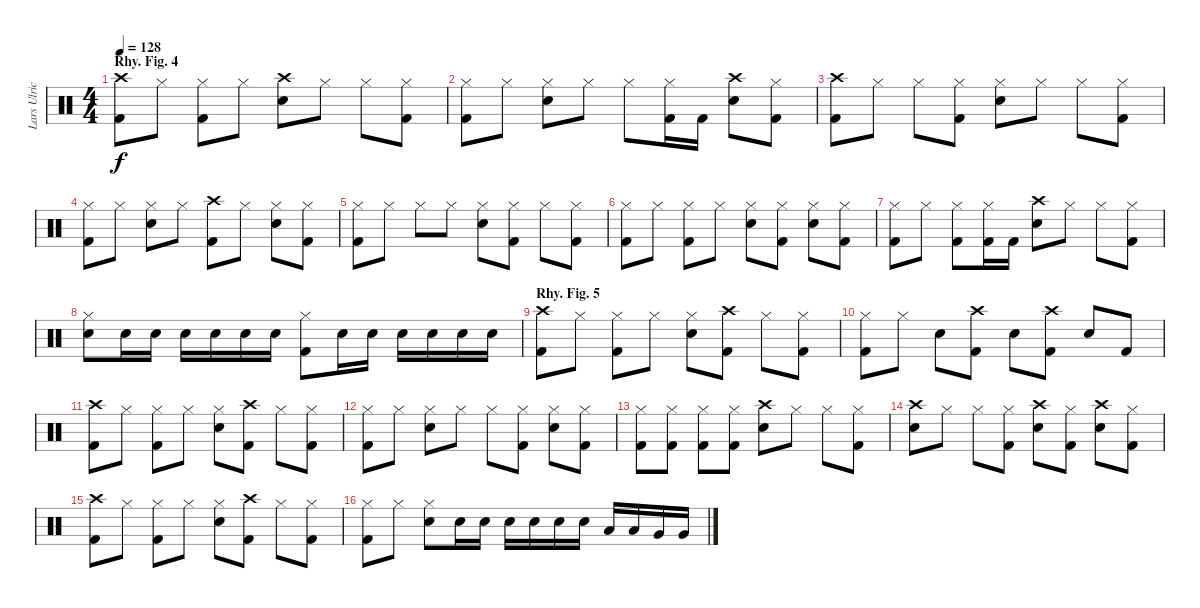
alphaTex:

\track ("Lars Ulrich (Drums)" "Lars Ulric") {instrument percussion}
\staff {score}
\articulation defaults
\ts (4 4)
\section ("" "Rhy. Fig. 4")
\tempo 128
\clef neutral
\ks c
("Crash high (hit)" "Kick (hit) 2").8{dy f} "Hi-Hat (closed)".8 ("Hi-Hat (closed)" "Kick (hit) 2").8 "Hi-Hat (closed)".8 ("Crash high (hit)" "Electric Snare (hit)").8 "Hi-Hat (closed)".8 "Hi-Hat (closed)".8 ("Hi-Hat (closed)" "Kick (hit) 2").8 |
("Hi-Hat (closed)" "Kick (hit) 2").8 "Hi-Hat (closed)".8 ("Hi-Hat (closed)" "Electric Snare (hit)").8 "Hi-Hat (closed)".8 "Hi-Hat (closed)".8 ("Hi-Hat (closed)" "Kick (hit) 2").16 "Kick (hit) 2".16 ("Crash high (hit)" "Electric Snare (hit)").8 ("Hi-Hat (closed)" "Kick (hit) 2").8 |
("Crash high (hit)" "Kick (hit) 2").8 "Hi-Hat (closed)".8 "Hi-Hat (closed)".8 ("Hi-Hat (closed)" "Kick (hit) 2").8 ("Hi-Hat (closed)" "Electric Snare (hit)").8 "Hi-Hat (closed)".8 "Hi-Hat (closed)".8 ("Hi-Hat (closed)" "Kick (hit) 2").8 |
("Hi-Hat (closed)" "Kick (hit) 2").8 "Hi-Hat (closed)".8 ("Hi-Hat (closed)" "Electric Snare (hit)").8 "Hi-Hat (closed)".8 ("Crash high (hit)" "Kick (hit) 2").8 "Hi-Hat (closed)".8 ("Hi-Hat (closed)" "Electric Snare (hit)").8 ("Hi-Hat (closed)" "Kick (hit) 2").8 |
("Hi-Hat (closed)" "Kick (hit) 2").8 "Hi-Hat (closed)".8 "Hi-Hat (closed)".8 "Hi-Hat (closed)".8 ("Hi-Hat (closed)" "Electric Snare (hit)").8 ("Hi-Hat (closed)" "Kick (hit) 2").8 "Hi-Hat (closed)".8 ("Hi-Hat (closed)" "Kick (hit) 2").8 |
("Hi-Hat (closed)" "Kick (hit) 2").8 "Hi-Hat (closed)".8 ("Hi-Hat (closed)" "Kick (hit) 2").8 "Hi-Hat (closed)".8 ("Hi-Hat (closed)" "Electric Snare (hit)").8 ("Hi-Hat (closed)" "Kick (hit) 2").8 ("Hi-Hat (closed)" "Electric Snare (hit)").8 ("Hi-Hat (closed)" "Kick (hit) 2").8 |
("Hi-Hat (closed)" "Kick (hit) 2").8 "Hi-Hat (closed)".8 ("Hi-Hat (closed)" "Kick (hit) 2").8 ("Hi-Hat (closed)" "Kick (hit) 2").16 "Kick (hit) 2".16 ("Crash high (hit)" "Electric Snare (hit)").8 "Hi-Hat (closed)".8 "Hi-Hat (closed)".8 ("Hi-Hat (closed)" "Kick (hit) 2").8 |
("Hi-Hat (closed)" "Electric Snare (hit)").8 "Electric Snare (hit)".16 "Electric Snare (hit)".16 "Electric Snare (hit)".16 "Electric Snare (hit)".16 "Electric Snare (hit)".16 "Electric Snare (hit)".16 ("Hi-Hat (closed)" "Kick (hit) 2").8 "Electric Snare (hit)".16 "Electric Snare (hit)".16 "Electric Snare (hit)".16 "Electric Snare (hit)".16 "Electric Snare (hit)".16 "Electric Snare (hit)".16 |
\section ("" "Rhy. Fig. 5")
("Crash high (hit)" "Kick (hit) 2").8 "Hi-Hat (closed)".8 ("Hi-Hat (closed)" "Kick (hit) 2").8 "Hi-Hat (closed)".8 ("Hi-Hat (closed)" "Electric Snare (hit)").8 ("Crash high (hit)" "Kick (hit) 2").8 "Hi-Hat (closed)".8 ("Hi-Hat (closed)" "Kick (hit) 2").8 |
("Hi-Hat (closed)" "Kick (hit) 2").8 "Hi-Hat (closed)".8 "Electric Snare (hit)".8 ("Crash high (hit)" "Kick (hit) 2").8 "Electric Snare (hit)".8 ("Crash high (hit)" "Kick (hit) 2").8 "Electric Snare (hit)".8 "Kick (hit) 2".8 |
("Crash high (hit)" "Kick (hit) 2").8 "Hi-Hat (closed)".8 ("Hi-Hat (closed)" "Kick (hit) 2").8 "Hi-Hat (closed)".8 ("Hi-Hat (closed)" "Electric Snare (hit)").8 ("Crash high (hit)" "Kick (hit) 2").8 "Hi-Hat (closed)".8 ("Hi-Hat (closed)" "Kick (hit) 2").8 |
("Hi-Hat (closed)" "Kick (hit) 2").8 "Hi-Hat (closed)".8 ("Hi-Hat (closed)" "Electric Snare (hit)").8 "Hi-Hat (closed)".8 "Hi-Hat (closed)".8 ("Hi-Hat (closed)" "Kick (hit) 2").8 ("Hi-Hat (closed)" "Electric Snare (hit)").8 ("Hi-Hat (closed)" "Kick (hit) 2").8 |
("Hi-Hat (closed)" "Kick (hit) 2").8 ("Hi-Hat (closed)" "Kick (hit) 2").8 ("Hi-Hat (closed)" "Kick (hit) 2").8 ("Hi-Hat (closed)" "Kick (hit) 2").8 ("Crash high (hit)" "Electric Snare (hit)").8 "Hi-Hat (closed)".8 "Hi-Hat (closed)".8 ("Hi-Hat (closed)" "Kick (hit) 2").8 |
("Crash high (hit)" "Electric Snare (hit)").8 "Hi-Hat (closed)".8 "Hi-Hat (closed)".8 ("Hi-Hat (closed)" "Kick (hit) 2").8 ("Crash high (hit)" "Electric Snare (hit)").8 ("Hi-Hat (closed)" "Kick (hit) 2").8 ("Crash high (hit)" "Electric Snare (hit)").8 ("Hi-Hat (closed)" "Kick (hit) 2").8 |
("Crash high (hit)" "Kick (hit) 2").8 "Hi-Hat (closed)".8 ("Hi-Hat (closed)" "Kick (hit) 2").8 "Hi-Hat (closed)".8 ("Hi-Hat (closed)" "Electric Snare (hit)").8 ("Crash high (hit)" "Kick (hit) 2").8 "Hi-Hat (closed)".8 ("Hi-Hat (closed)" "Kick (hit) 2").8 |
("Hi-Hat (closed)" "Kick (hit) 2").8 "Hi-Hat (closed)".8 ("Hi-Hat (closed)" "Electric Snare (hit)").8 "Electric Snare (hit)".16 "Electric Snare (hit)".16 "Electric Snare (hit)".16 "Electric Snare (hit)".16 "Electric Snare (hit)".16 "Electric Snare (hit)".16 "Low Floor Tom (hit)".16 "Low Floor Tom (hit)".16 "Very Low Tom (hit)".16 "Very Low Tom (hit)".16
